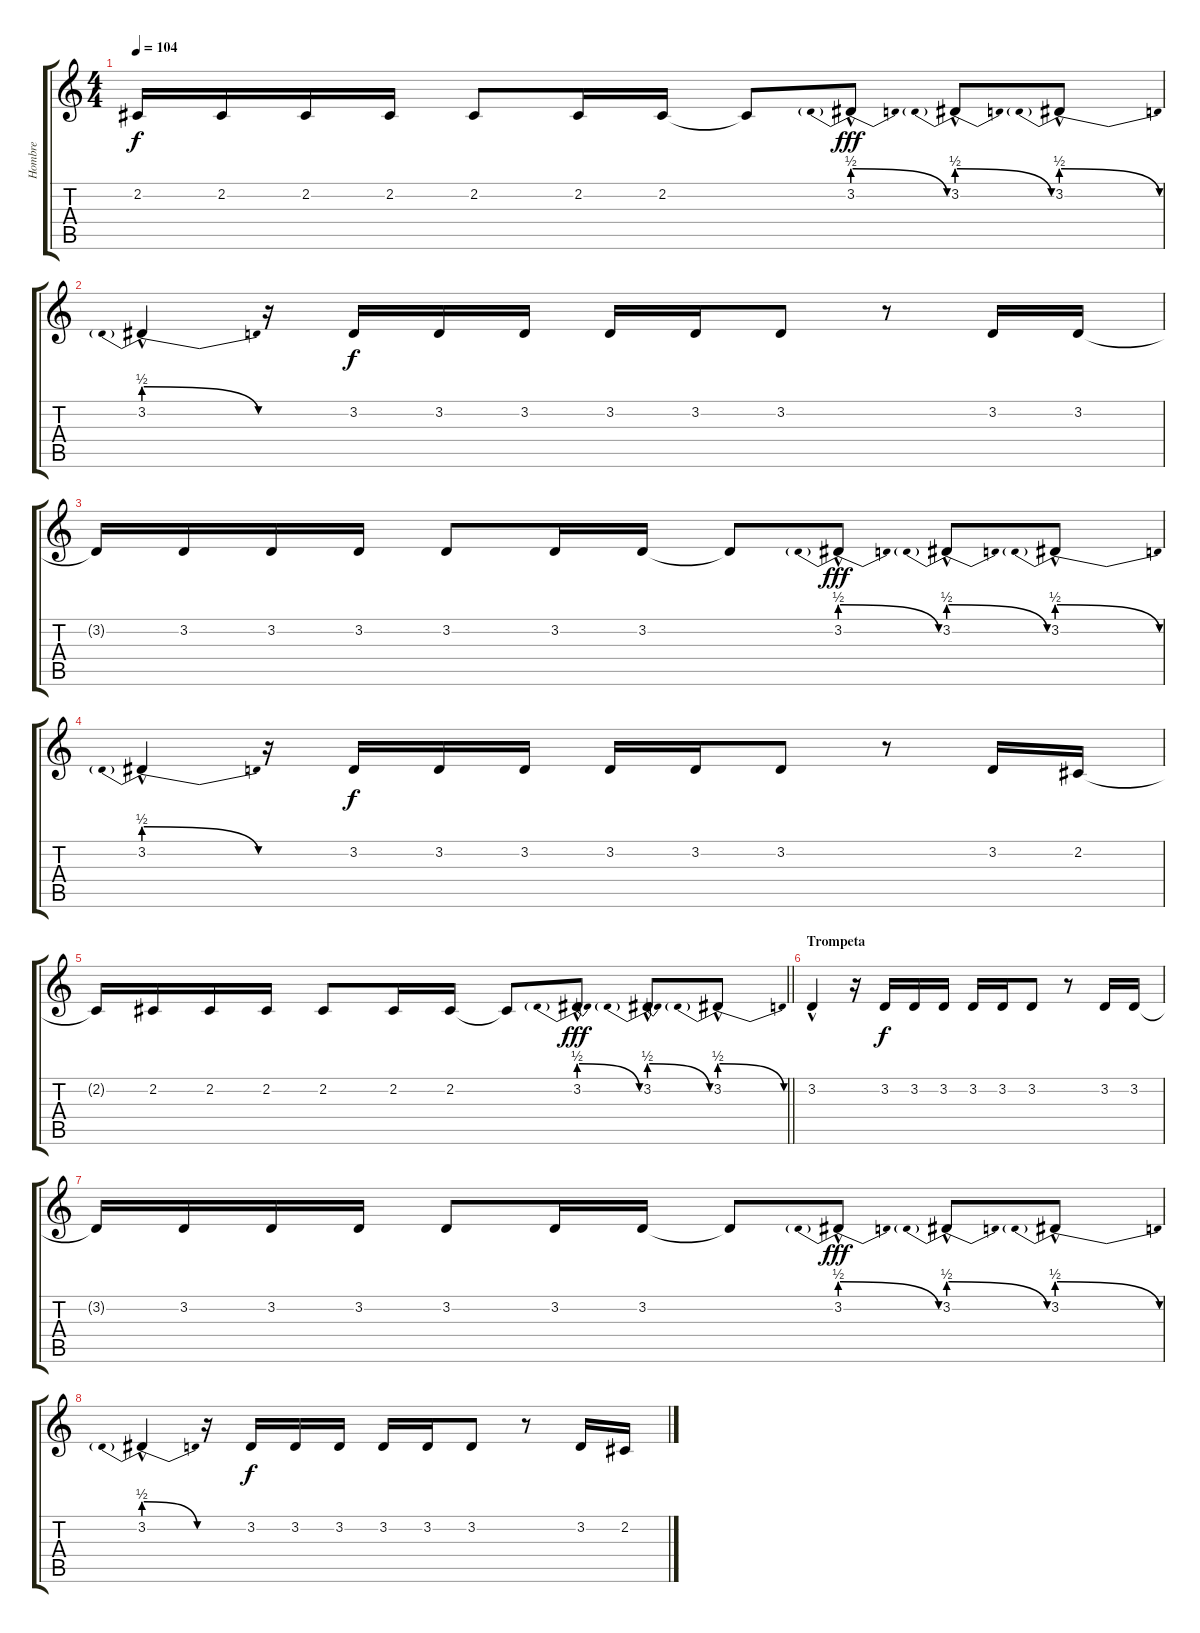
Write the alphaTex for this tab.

\track ("Hombre" "Hombre") {instrument lead1square}
\staff {score tabs}
\tuning (E4 B3 G3 D3 A2 E2) {hide}
\ts (4 4)
\tempo 104
\clef g2
\ks c
2.2{t}.16{dy f} 2.2.16 2.2.16 2.2.16 2.2.8 2.2.16 2.2.16 2.2{t}.8 3.2{be (prebendrelease 0 2 60 0) hac}.8{dy fff} 3.2{be (prebendrelease 0 2 60 0) hac}.8 3.2{be (prebendrelease 0 2 60 0) hac}.8 |
3.2{be (prebendrelease 0 2 60 0) hac}.4 r.16 3.2.16{dy f} 3.2.16 3.2.16 3.2.16 3.2.16 3.2.8 r.8 3.2.16 3.2.16 |
3.2{t}.16 3.2.16 3.2.16 3.2.16 3.2.8 3.2.16 3.2.16 3.2{t}.8 3.2{be (prebendrelease 0 2 60 0) hac}.8{dy fff} 3.2{be (prebendrelease 0 2 60 0) hac}.8 3.2{be (prebendrelease 0 2 60 0) hac}.8 |
3.2{be (prebendrelease 0 2 60 0) hac}.4 r.16 3.2.16{dy f} 3.2.16 3.2.16 3.2.16 3.2.16 3.2.8 r.8 3.2.16 2.2.16 |
\barLineRight lightlight
2.2{t}.16 2.2.16 2.2.16 2.2.16 2.2.8 2.2.16 2.2.16 2.2{t}.8 3.2{be (prebendrelease 0 2 60 0) hac}.8{dy fff} 3.2{be (prebendrelease 0 2 60 0) hac}.8 3.2{be (prebendrelease 0 2 60 0) hac}.8 |
\section ("" "Trompeta")
3.2{hac}.4 r.16 3.2.16{dy f} 3.2.16 3.2.16 3.2.16 3.2.16 3.2.8 r.8 3.2.16 3.2.16 |
3.2{t}.16 3.2.16 3.2.16 3.2.16 3.2.8 3.2.16 3.2.16 3.2{t}.8 3.2{be (prebendrelease 0 2 60 0) hac}.8{dy fff} 3.2{be (prebendrelease 0 2 60 0) hac}.8 3.2{be (prebendrelease 0 2 60 0) hac}.8 |
3.2{be (prebendrelease 0 2 60 0) hac}.4 r.16 3.2.16{dy f} 3.2.16 3.2.16 3.2.16 3.2.16 3.2.8 r.8 3.2.16 2.2.16
